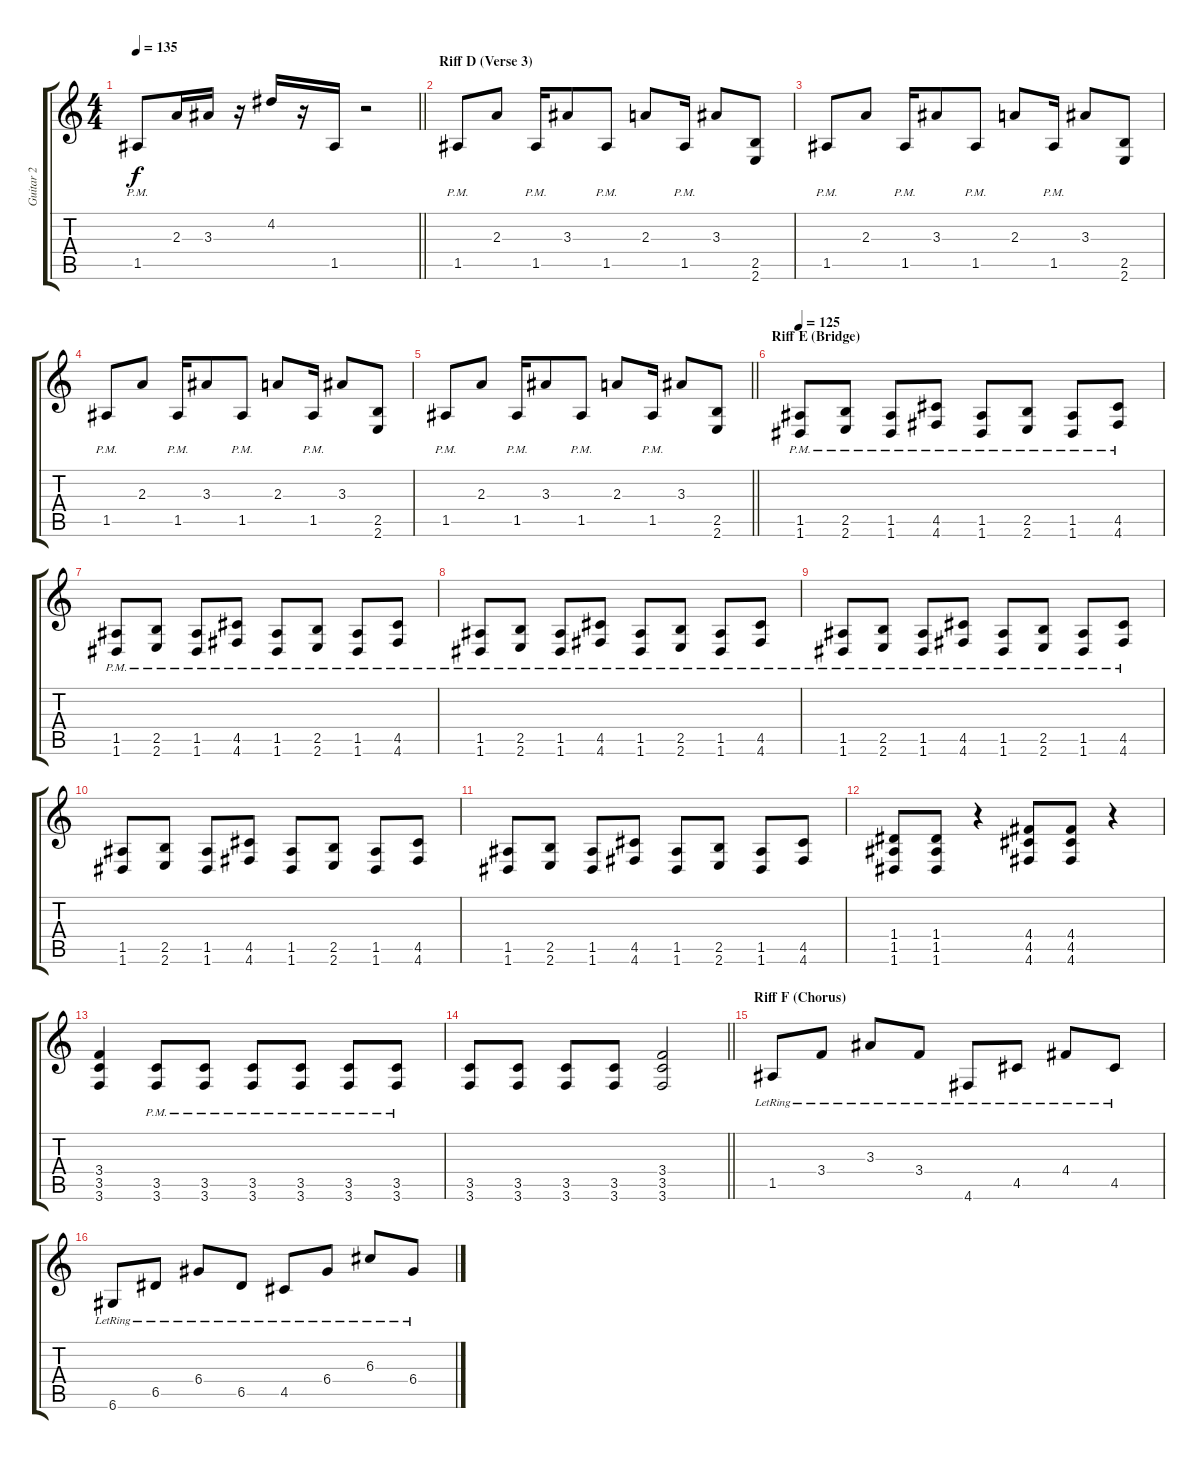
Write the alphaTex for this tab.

\track ("Guitar 2" "Guitar 2") {instrument distortionguitar}
\staff {score tabs}
\tuning (E4 B3 G3 D3 A2 D2) {hide}
\ts (4 4)
\tempo 135
\clef g2
\barLineRight lightlight
\ks c
1.5{pm}.8{dy f} 2.3.16 3.3.16 r.16 4.2.16 r.16 1.5.16 r.2 |
\section ("" "Riff D (Verse 3)")
1.5{pm}.8 2.3.8 1.5{pm}.16 3.3.8 1.5{pm}.8 2.3.8 1.5{pm}.16 3.3.8 (2.5 2.6).8 |
1.5{pm}.8 2.3.8 1.5{pm}.16 3.3.8 1.5{pm}.8 2.3.8 1.5{pm}.16 3.3.8 (2.5 2.6).8 |
1.5{pm}.8 2.3.8 1.5{pm}.16 3.3.8 1.5{pm}.8 2.3.8 1.5{pm}.16 3.3.8 (2.5 2.6).8 |
\barLineRight lightlight
1.5{pm}.8 2.3.8 1.5{pm}.16 3.3.8 1.5{pm}.8 2.3.8 1.5{pm}.16 3.3.8 (2.5 2.6).8 |
\section ("" "Riff E (Bridge)")
\tempo 125
(1.5{pm} 1.6{pm}).8 (2.5{pm} 2.6{pm}).8 (1.5{pm} 1.6{pm}).8 (4.5{pm} 4.6{pm}).8 (1.5{pm} 1.6{pm}).8 (2.5{pm} 2.6{pm}).8 (1.5{pm} 1.6{pm}).8 (4.5{pm} 4.6{pm}).8 |
(1.5{pm} 1.6{pm}).8 (2.5{pm} 2.6{pm}).8 (1.5{pm} 1.6{pm}).8 (4.5{pm} 4.6{pm}).8 (1.5{pm} 1.6{pm}).8 (2.5{pm} 2.6{pm}).8 (1.5{pm} 1.6{pm}).8 (4.5{pm} 4.6{pm}).8 |
(1.5{pm} 1.6{pm}).8 (2.5{pm} 2.6{pm}).8 (1.5{pm} 1.6{pm}).8 (4.5{pm} 4.6{pm}).8 (1.5{pm} 1.6{pm}).8 (2.5{pm} 2.6{pm}).8 (1.5{pm} 1.6{pm}).8 (4.5{pm} 4.6{pm}).8 |
(1.5{pm} 1.6{pm}).8 (2.5{pm} 2.6{pm}).8 (1.5{pm} 1.6{pm}).8 (4.5{pm} 4.6{pm}).8 (1.5{pm} 1.6{pm}).8 (2.5{pm} 2.6{pm}).8 (1.5{pm} 1.6{pm}).8 (4.5{pm} 4.6{pm}).8 |
(1.5 1.6).8 (2.5 2.6).8 (1.5 1.6).8 (4.5 4.6).8 (1.5 1.6).8 (2.5 2.6).8 (1.5 1.6).8 (4.5 4.6).8 |
(1.5 1.6).8 (2.5 2.6).8 (1.5 1.6).8 (4.5 4.6).8 (1.5 1.6).8 (2.5 2.6).8 (1.5 1.6).8 (4.5 4.6).8 |
(1.4 1.5 1.6).8 (1.4 1.5 1.6).8 r.4 (4.4 4.5 4.6).8 (4.4 4.5 4.6).8 r.4 |
(3.4 3.5 3.6).4 (3.5{pm} 3.6{pm}).8 (3.5{pm} 3.6{pm}).8 (3.5{pm} 3.6{pm}).8 (3.5{pm} 3.6{pm}).8 (3.5{pm} 3.6{pm}).8 (3.5{pm} 3.6{pm}).8 |
\barLineRight lightlight
(3.5 3.6).8 (3.5 3.6).8 (3.5 3.6).8 (3.5 3.6).8 (3.4 3.5 3.6).2 |
\section ("" "Riff F (Chorus)")
1.5{lr}.8{instrument electricguitarclean} 3.4{lr}.8 3.3{lr}.8 3.4{lr}.8 4.6{lr}.8 4.5{lr}.8 4.4{lr}.8 4.5{lr}.8 |
6.6{lr}.8 6.5{lr}.8 6.4{lr}.8 6.5{lr}.8 4.5{lr}.8 6.4{lr}.8 6.3{lr}.8 6.4{lr}.8
